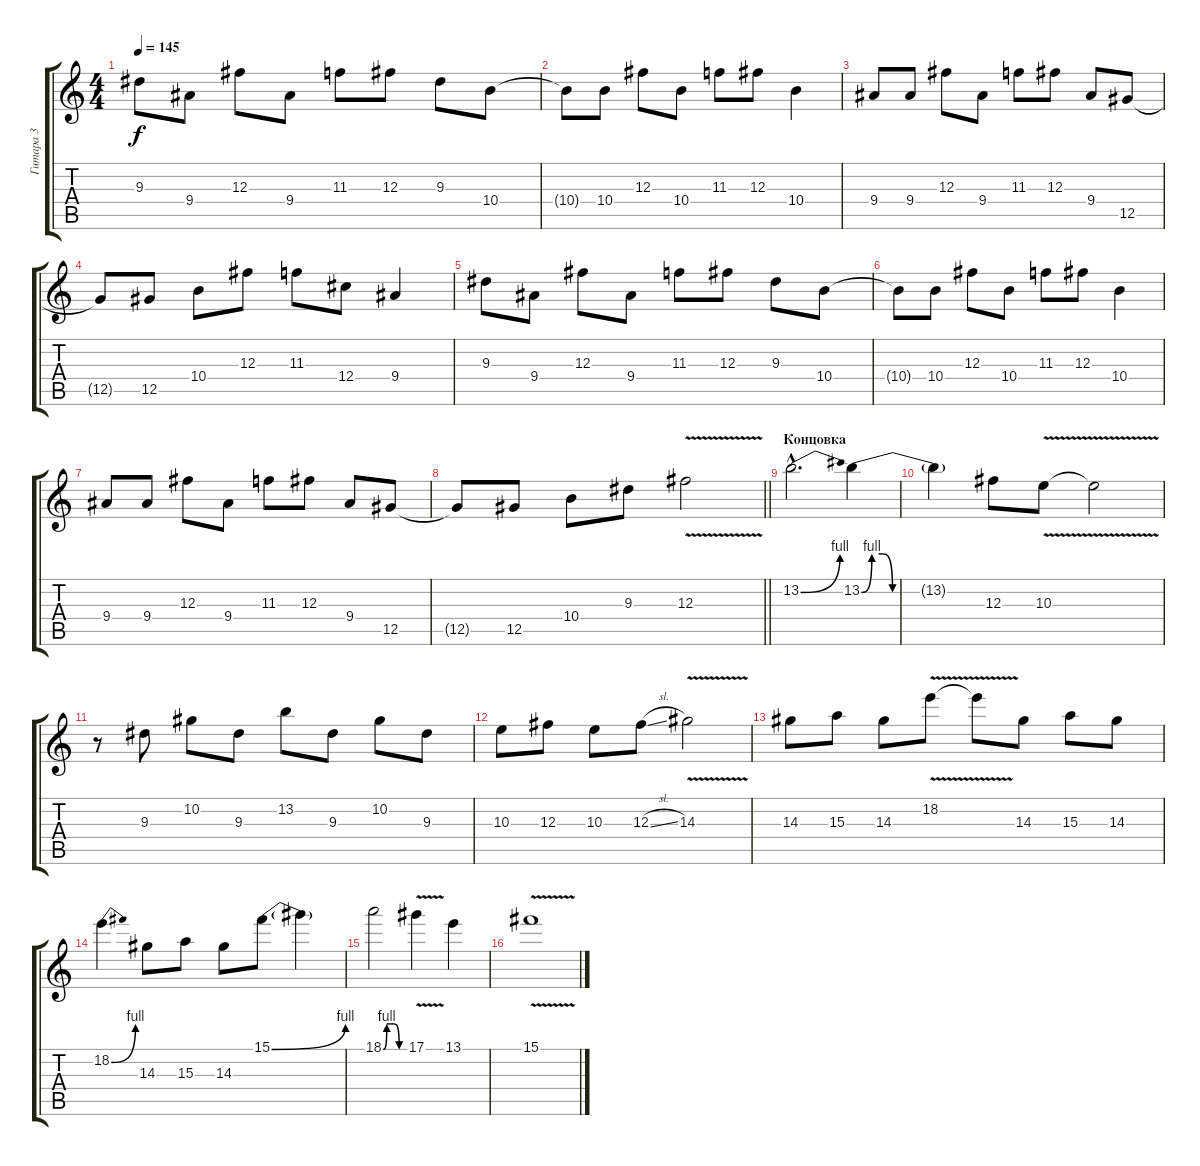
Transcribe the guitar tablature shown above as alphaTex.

\track ("Гитара 3" "Гитара 3") {instrument distortionguitar}
\staff {score tabs}
\tuning (Eb4 Bb3 Gb3 Db3 Ab2 Eb2) {hide}
\ts (4 4)
\section ("" "")
\tempo 145
\clef g2
\ks c
9.3.8{dy f} 9.4.8 12.3.8 9.4.8 11.3.8 12.3.8 9.3.8 10.4.8 |
10.4{t}.8 10.4.8 12.3.8 10.4.8 11.3.8 12.3.8 10.4.4 |
9.4.8 9.4.8 12.3.8 9.4.8 11.3.8 12.3.8 9.4.8 12.5.8 |
12.5{t}.8 12.5.8 10.4.8 12.3.8 11.3.8 12.4.8 9.4.4 |
9.3.8 9.4.8 12.3.8 9.4.8 11.3.8 12.3.8 9.3.8 10.4.8 |
10.4{t}.8 10.4.8 12.3.8 10.4.8 11.3.8 12.3.8 10.4.4 |
9.4.8 9.4.8 12.3.8 9.4.8 11.3.8 12.3.8 9.4.8 12.5.8 |
\barLineRight lightlight
12.5{t}.8 12.5.8 10.4.8 9.3.8 12.3{v}.2 |
\section ("" "Концовка")
13.2{be (bend 0 0 60 4) hac}.2{d} 13.2{be (custom 0 0 5 4 10 4 15 0 30 0 60 0)}.4 |
13.2{t}.4 12.3.8 10.3{v}.8 10.3{t}.2 |
r.8 9.3.8 10.2.8 9.3.8 13.2.8 9.3.8 10.2.8 9.3.8 |
10.3.8 12.3.8 10.3.8 12.3{sl}.8 14.3{v}.2 |
14.3.8 15.3.8 14.3.8 18.2{v}.8 18.2{t}.8 14.3.8 15.3.8 14.3.8 |
18.2{be (bend 0 0 60 4)}.4 14.3.8 15.3.8 14.3.8 15.1{be (bend 0 0 60 4)}.8 15.1{t}.4 |
18.1{be (custom 0 0 10 4 20 4 30 4 45 0 60 0)}.2 17.1{v}.4 13.1.4 |
15.1{v}.1
